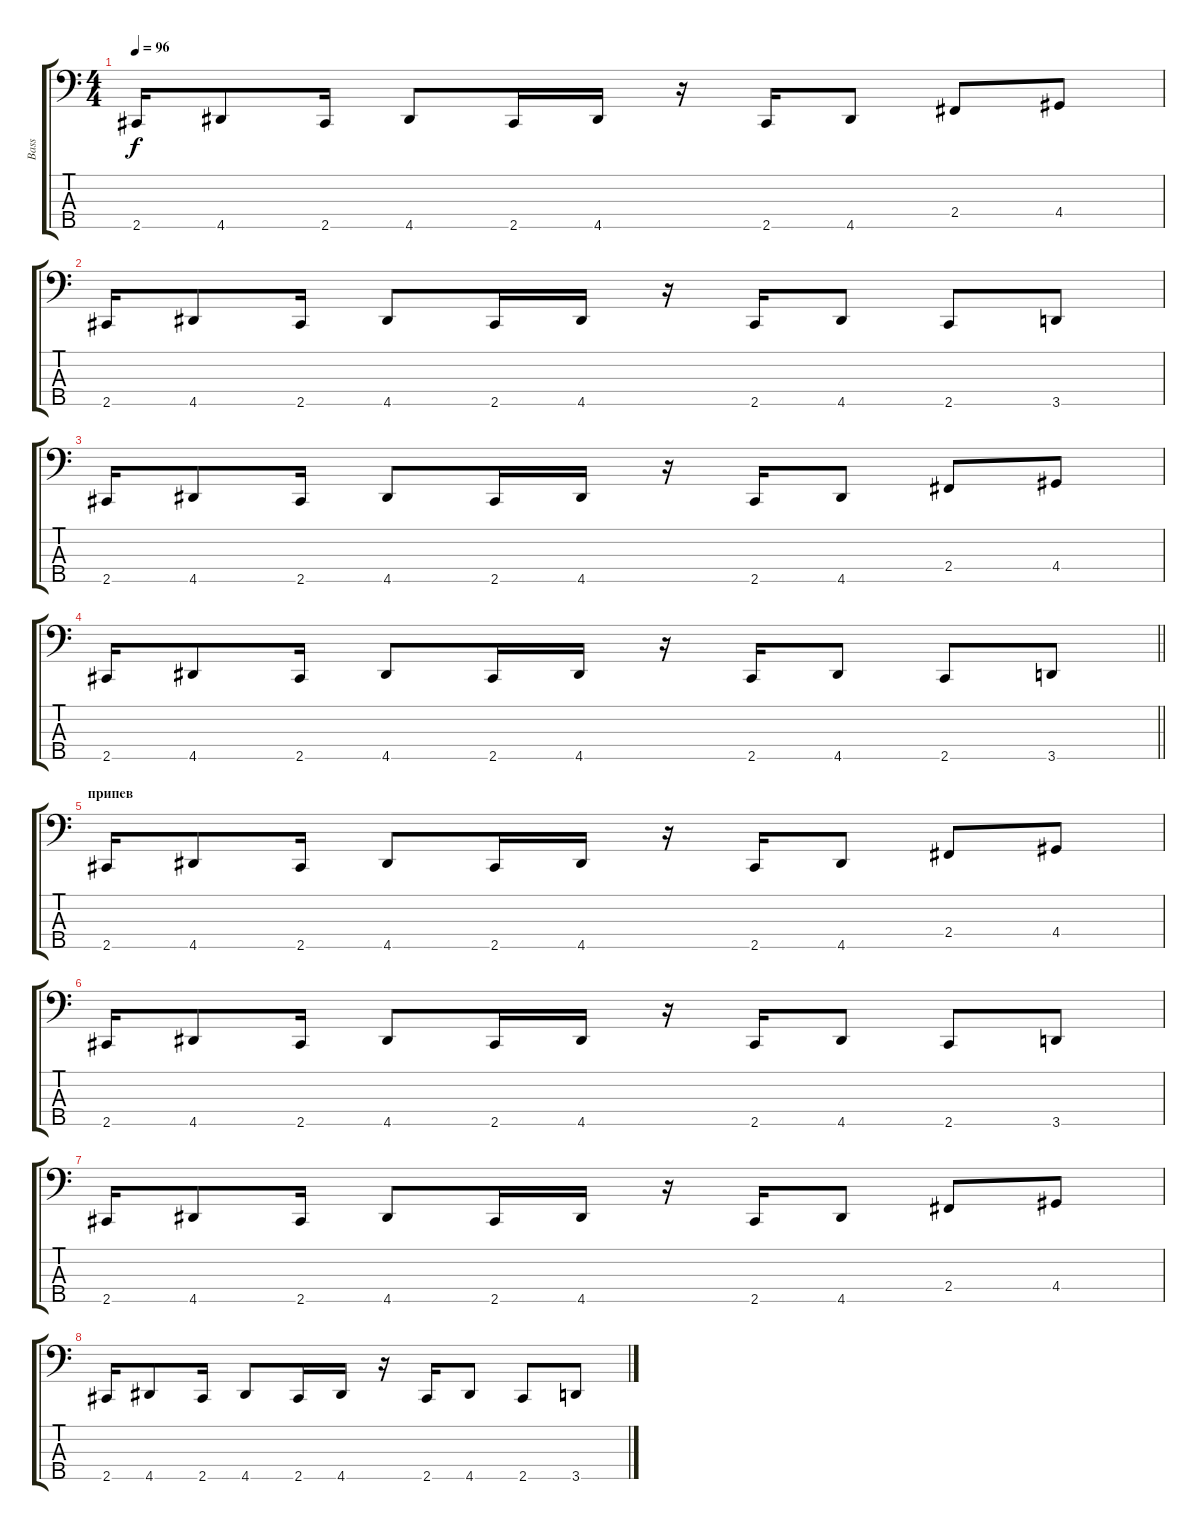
\track ("Bass" "Bass") {instrument electricbassfinger}
\staff {score tabs}
\tuning (G2 D2 A1 E1 B0) {hide}
\ts (4 4)
\tempo 96
\clef f4
\ks c
2.5.16{dy f} 4.5.8 2.5.16 4.5.8 2.5.16 4.5.16 r.16 2.5.16 4.5.8 2.4.8 4.4.8 |
2.5.16 4.5.8 2.5.16 4.5.8 2.5.16 4.5.16 r.16 2.5.16 4.5.8 2.5.8 3.5.8 |
2.5.16 4.5.8 2.5.16 4.5.8 2.5.16 4.5.16 r.16 2.5.16 4.5.8 2.4.8 4.4.8 |
\barLineRight lightlight
2.5.16 4.5.8 2.5.16 4.5.8 2.5.16 4.5.16 r.16 2.5.16 4.5.8 2.5.8 3.5.8 |
\section ("" "припев")
2.5.16 4.5.8 2.5.16 4.5.8 2.5.16 4.5.16 r.16 2.5.16 4.5.8 2.4.8 4.4.8 |
2.5.16 4.5.8 2.5.16 4.5.8 2.5.16 4.5.16 r.16 2.5.16 4.5.8 2.5.8 3.5.8 |
2.5.16 4.5.8 2.5.16 4.5.8 2.5.16 4.5.16 r.16 2.5.16 4.5.8 2.4.8 4.4.8 |
2.5.16 4.5.8 2.5.16 4.5.8 2.5.16 4.5.16 r.16 2.5.16 4.5.8 2.5.8 3.5.8
